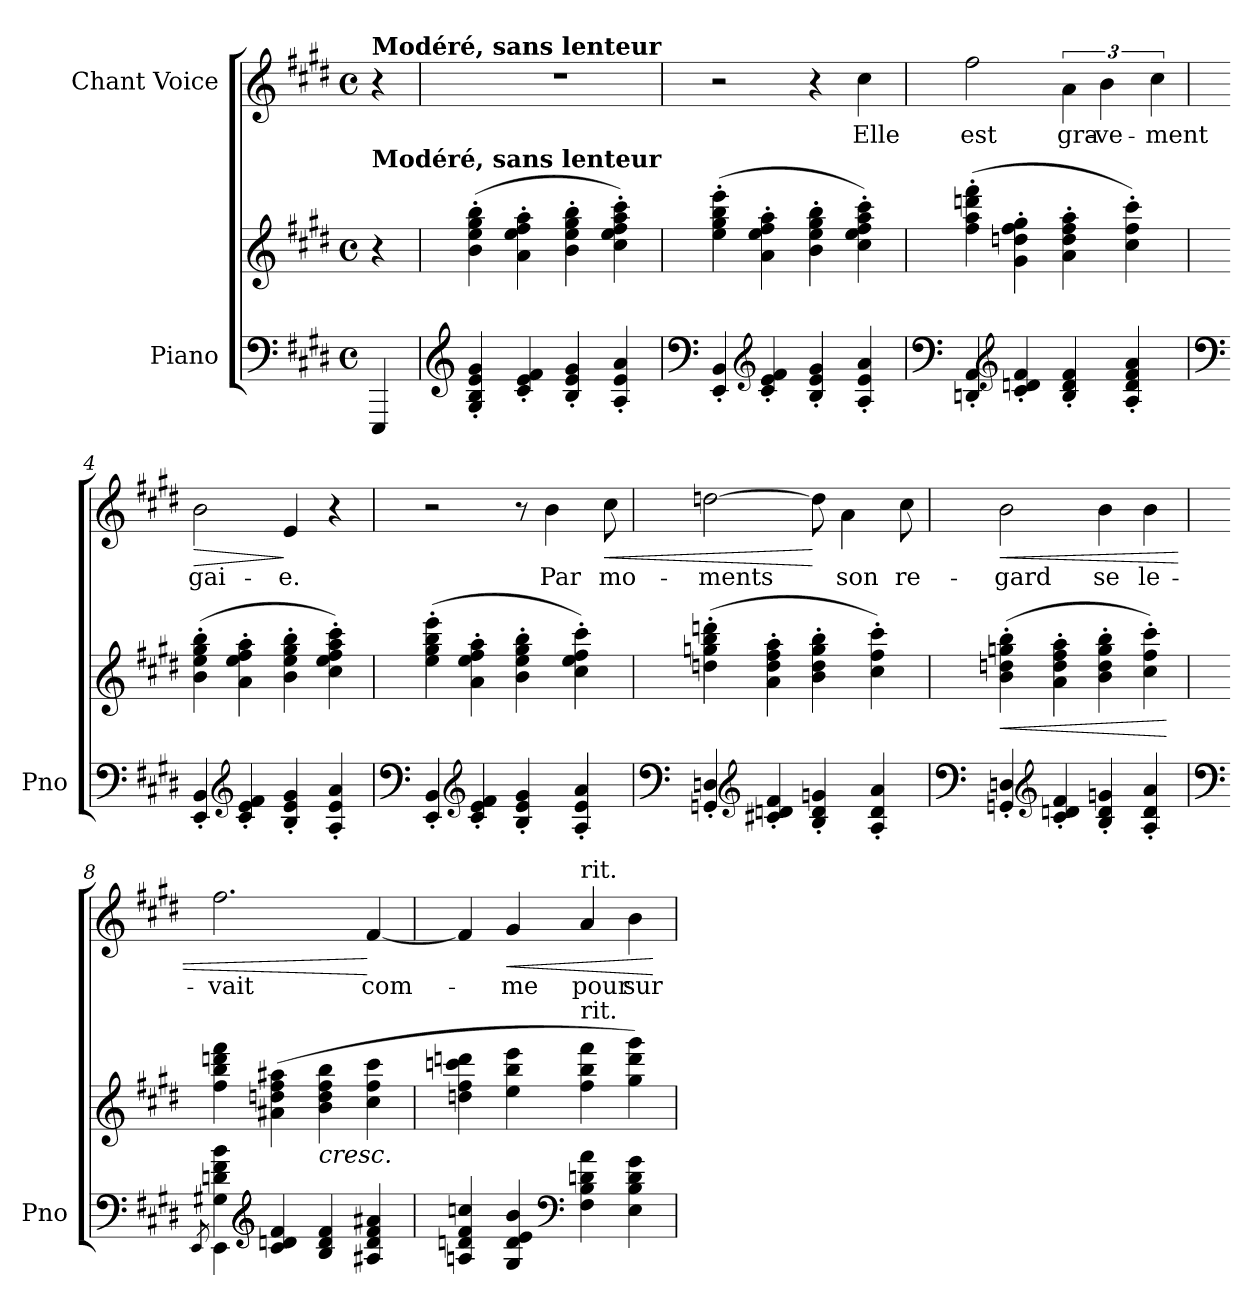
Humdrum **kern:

**kern	**kern	**dynam	**kern	**text	**dynam
*part2	*part2	*part2	*part1	*part1	*part1
*staff3	*staff2	*staff2/3	*staff1	*staff1	*staff1
*I"Piano	*	*	*I"Chant            Voice	*	*
*I'Pno	*	*	*	*	*
*clefF4	*clefG2	*	*clefG2	*	*
*k[f#c#g#d#]	*k[f#c#g#d#]	*	*k[f#c#g#d#]	*	*
*M4/4	*M4/4	*	*M4/4	*	*
*met(c)	*met(c)	*	*met(c)	*	*
=	=	=	=	=	=
!	!	!	!LO:TX:a:B:t=Modéré, sans lenteur	!	!
!	!LO:TX:a:B:t=Modéré, sans lenteur	!	!	!	!
4EEE/	4r	.	4r	.	.
=1	=1	=1	=1	=1	=1
*clefG2	*	*	*	*	*
!	!	!LO:DY:b=2	!	!	!
!	!	!LO:DY:n=1:b=2	!	!	!
4G#/'> 4B/'> 4e/'> 4g#/'>	(4b\' 4ee\' 4gg#\' 4bb\'	p other-dynamics	1r	.	.
4c#/'> 4e/'> 4f#/'>	4a\' 4ee\' 4ff#\' 4aa\'	.	.	.	.
4B/'> 4e/'> 4g#/'>	4b\' 4ee\' 4gg#\' 4bb\'	.	.	.	.
4A/'> 4e/'> 4a/'>	4cc#\' 4ee\' 4ff#\' 4aa\' 4ccc#\')	.	.	.	.
=2	=2	=2	=2	=2	=2
*clefF4	*	*	*	*	*
4EE/'> 4BB/'>	(4ee\' 4gg#\' 4bb\' 4eee\'	.	2r	.	.
*clefG2	*	*	*	*	*
4c#/'> 4e/'> 4f#/'>	4a\' 4ee\' 4ff#\' 4aa\'	.	.	.	.
4B/'> 4e/'> 4g#/'>	4b\' 4ee\' 4gg#\' 4bb\'	.	4r	.	.
!	!	!	!	!	!LO:DY:a
!	!	!	!	!	!LO:DY:n=1:a
4A/'> 4e/'> 4a/'>	4cc#\' 4ee\' 4ff#\' 4aa\' 4ccc#\')	.	4cc#\	Elle	p other-dynamics
=3	=3	=3	=3	=3	=3
*clefF4	*	*	*	*	*
4DDn/'> 4AA/'>	(4ff#\' 4aa\' 4dddn\' 4fff#\'	.	2ff#\	est	.
*clefG2	*	*	*	*	*
4c#/'> 4dn/'> 4f#/'>	4g#\' 4ddn\' 4ff#\' 4gg#\'	.	.	.	.
4B/'> 4d/'> 4f#/'>	4a\' 4dd\' 4ff#\' 4aa\'	.	6a\	gra-	.
.	.	.	6b\	-ve-	.
4A/'> 4d/'> 4f#/'> 4a/'>	4cc#\' 4ff#\' 4ccc#\')	.	.	.	.
.	.	.	6cc#\	-ment	.
=4	=4	=4	=4	=4	=4
*clefF4	*	*	*	*	*
!	!	!	!	!	!LO:HP:b
4EE/'> 4BB/'>	(4b\' 4ee\' 4gg#\' 4bb\'	.	2b\	gai-	>
*clefG2	*	*	*	*	*
4c#/'> 4e/'> 4f#/'>	4a\' 4ee\' 4ff#\' 4aa\'	.	.	.	.
4B/'> 4e/'> 4g#/'>	4b\' 4ee\' 4gg#\' 4bb\'	.	4e/	-e.	]
4A/'> 4e/'> 4a/'>	4cc#\' 4ee\' 4ff#\' 4aa\' 4ccc#\')	.	4r	.	.
=5	=5	=5	=5	=5	=5
*clefF4	*	*	*	*	*
4EE/'> 4BB/'>	(4ee\' 4gg#\' 4bb\' 4eee\'	.	2r	.	.
*clefG2	*	*	*	*	*
4c#/'> 4e/'> 4f#/'>	4a\' 4ee\' 4ff#\' 4aa\'	.	.	.	.
4B/'> 4e/'> 4g#/'>	4b\' 4ee\' 4gg#\' 4bb\'	.	8r	.	.
.	.	.	4b\	Par	.
4A/'> 4e/'> 4a/'>	4cc#\' 4ee\' 4ff#\' 4ccc#\')	.	.	.	.
!	!	!	!	!	!LO:HP:b
.	.	.	8cc#\	mo-	<
=6	=6	=6	=6	=6	=6
*clefF4	*	*	*	*	*
!	!	!LO:DY:b	!	!	!
!	!	!LO:DY:n=1:b	!	!	!
4GGn/'> 4Dn/'>	(4ddn\' 4ggn\' 4bb\' 4dddn\'	other-dynamics f	[2ddn\	-ments	.
*clefG2	*	*	*	*	*
4c#X/'> 4dn/'> 4f#/'>	4a\' 4dd\' 4ff#\' 4aa\'	.	.	.	.
4B/'> 4d/'> 4gn/'>	4b\' 4dd\' 4gg\' 4bb\'	.	8dd\]	.	[
.	.	.	4a\	son	.
4A/'> 4d/'> 4a/'>	4cc#\' 4ff#\' 4ccc#\')	.	.	.	.
.	.	.	8cc#\	re-	.
=7	=7	=7	=7	=7	=7
*clefF4	*	*	*	*	*
!	!	!LO:HP:b	!	!	!LO:HP:b
4GGn/'> 4Dn/'>	(4b\' 4ddn\' 4ggn\' 4bb\'	<	2b\	-gard	<
*clefG2	*	*	*	*	*
4c#/'> 4dn/'> 4f#/'>	4a\' 4dd\' 4ff#\' 4aa\'	.	.	.	.
4B/'> 4d/'> 4gn/'>	4b\' 4dd\' 4gg\' 4bb\'	.	4b\	se	.
4A/'> 4d/'> 4a/'>	4cc#\' 4ff#\' 4ccc#\')	.	4b\	le-	.
.	.	[	.	.	.
=8	=8	=8	=8	=8	=8
*clefF4	*	*	*	*	*
*^	*	*	*	*	*
.	8qEE/	.	.	.	.	.
4G#X\ 4dn\ 4f#\ 4b\	4EE\	4ff#\ 4bb\ 4dddn\ 4fff#\	.	2.ff#\	-vait	.
*clefG2	*	*	*	*	*	*
4c#/ 4dn/ 4f#/	4ryy	(4a#X\ 4ddn\ 4ff#\ 4aa#X\	.	.	.	.
!	!	!LO:TX:b:i:t=cresc.	!	!	!	!
4B/ 4d/ 4f#/	2ryy	4b\ 4dd\ 4ff#\ 4bb\	.	.	.	.
4A#X/ 4d/ 4f#/ 4a#X/	.	4cc#\ 4ff#\ 4ccc#\	.	[4f#/	com-	[
*v	*v	*	*	*	*	*
=9	=9	=9	=9	=9	=9
4An/ 4dn/ 4f#/ 4ccn/	4ddn\ 4ff#\ 4cccn\ 4dddn\	.	4f#/]	.	.
!	!	!	!	!	!LO:HP:b
4G#/ 4d/ 4e/ 4b/	4ee\ 4bb\ 4eee\	.	4g#/	-me	<
*clefF4	*	*	*	*	*
!	!	!	!LO:TX:a:t=rit.	!	!
!	!LO:TX:a:t=rit.	!	!	!	!
4F#\ 4B\ 4dn\ 4a\	4ff#\ 4bb\ 4fff#\	.	4a/	pour	.
4E\ 4B\ 4d\ 4g#\	4gg#\ 4ddd\ 4ggg#\)	.	4b\	sur-	.
.	.	.	.	.	[
=	=	=	=	=	=
*-	*-	*-	*-	*-	*-
